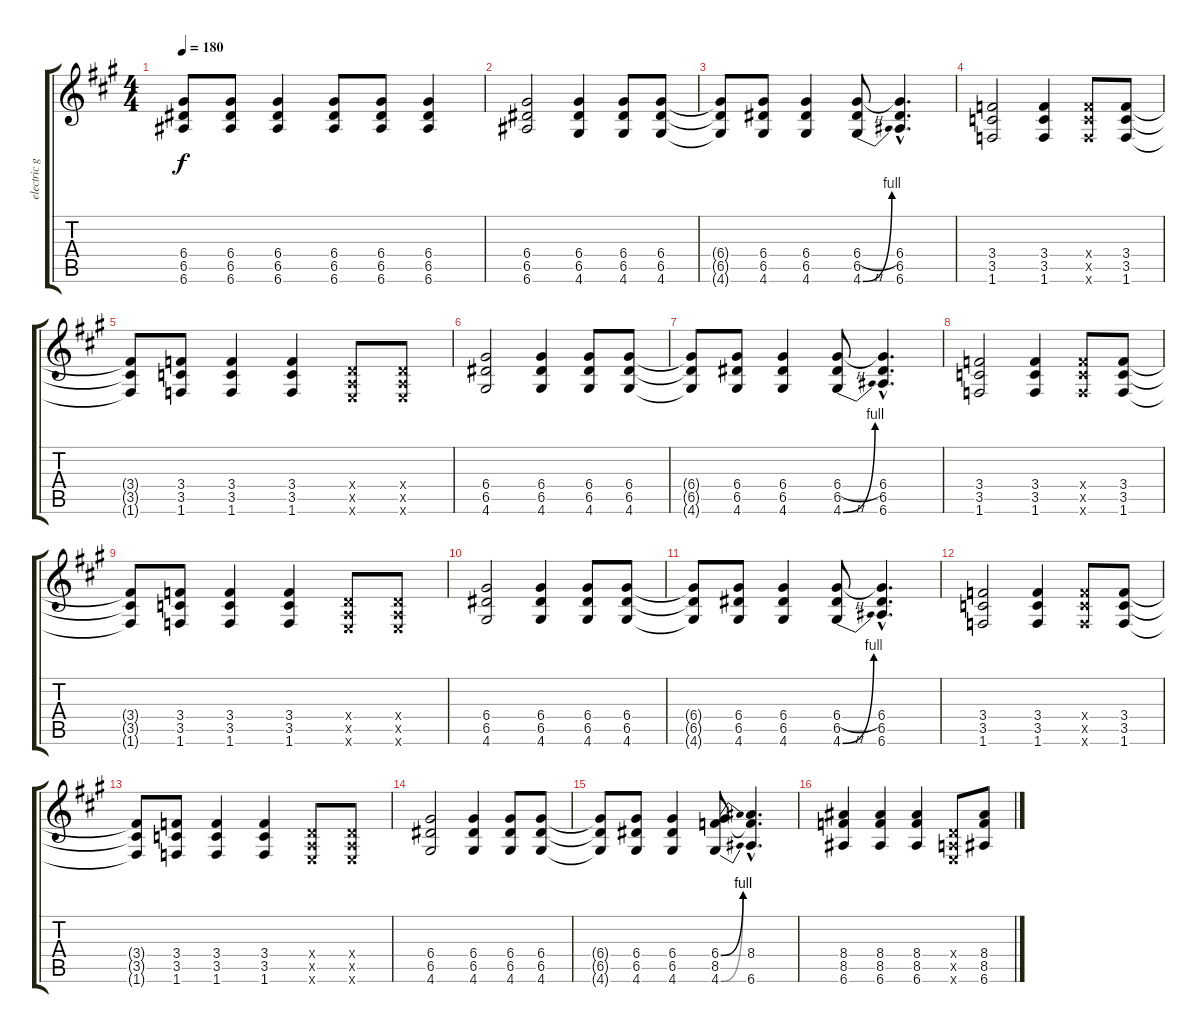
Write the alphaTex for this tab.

\track ("electric guitar 1" "electric g") {instrument electricguitarclean}
\staff {score tabs}
\tuning (E4 B3 G3 D3 A2 E2) {hide}
\ts (4 4)
\tempo 180
\clef g2
\ks a
(6.4{t} 6.5{t} 6.6{t}).8{dy f} (6.4 6.5 6.6).8 (6.4 6.5 6.6).4 (6.4 6.5 6.6).8 (6.4 6.5 6.6).8 (6.4 6.5 6.6).4 |
(6.4 6.5 6.6).2 (6.4 6.5 4.6).4 (6.4 6.5 4.6).8 (6.4 6.5 4.6).8 |
(6.4{t} 6.5{t} 4.6{t}).8 (6.4 6.5 4.6).8 (6.4 6.5 4.6).4 (6.4{h} 6.5 4.6{be (bend 0 0 60 4)}).8 (6.4{hac} 6.5{hac} 6.6{hac}).4{d} |
(3.4 3.5 1.6).2 (3.4 3.5 1.6).4 (3.4{x} 3.5{x} 1.6{x}).8 (3.4 3.5 1.6).8 |
(3.4{t} 3.5{t} 1.6{t}).8 (3.4 3.5 1.6).8 (3.4 3.5 1.6).4 (3.4 3.5 1.6).4 (0.4{x} 0.5{x} 0.6{x}).8 (0.4{x} 0.5{x} 0.6{x}).8 |
(6.4 6.5 4.6).2 (6.4 6.5 4.6).4 (6.4 6.5 4.6).8 (6.4 6.5 4.6).8 |
(6.4{t} 6.5{t} 4.6{t}).8 (6.4 6.5 4.6).8 (6.4 6.5 4.6).4 (6.4{h} 6.5 4.6{be (bend 0 0 60 4)}).8 (6.4{hac} 6.5{hac} 6.6{hac}).4{d} |
(3.4 3.5 1.6).2 (3.4 3.5 1.6).4 (3.4{x} 3.5{x} 1.6{x}).8 (3.4 3.5 1.6).8 |
(3.4{t} 3.5{t} 1.6{t}).8 (3.4 3.5 1.6).8 (3.4 3.5 1.6).4 (3.4 3.5 1.6).4 (0.4{x} 0.5{x} 0.6{x}).8 (0.4{x} 0.5{x} 0.6{x}).8 |
(6.4 6.5 4.6).2 (6.4 6.5 4.6).4 (6.4 6.5 4.6).8 (6.4 6.5 4.6).8 |
(6.4{t} 6.5{t} 4.6{t}).8 (6.4 6.5 4.6).8 (6.4 6.5 4.6).4 (6.4{h} 6.5 4.6{be (bend 0 0 60 4)}).8 (6.4{hac} 6.5{hac} 6.6{hac}).4{d} |
(3.4 3.5 1.6).2 (3.4 3.5 1.6).4 (3.4{x} 3.5{x} 1.6{x}).8 (3.4 3.5 1.6).8 |
(3.4{t} 3.5{t} 1.6{t}).8 (3.4 3.5 1.6).8 (3.4 3.5 1.6).4 (3.4 3.5 1.6).4 (0.4{x} 0.5{x} 0.6{x}).8 (0.4{x} 0.5{x} 0.6{x}).8 |
(6.4 6.5 4.6).2 (6.4 6.5 4.6).4 (6.4 6.5 4.6).8 (6.4 6.5 4.6).8 |
(6.4{t} 6.5{t} 4.6{t}).8 (6.4 6.5 4.6).8 (6.4 6.5 4.6).4 (6.4{be (bend 0 0 60 4)} 8.5 4.6{be (bend 0 0 60 4)}).8 (8.4{hac} 8.5{hac t} 6.6{hac}).4{d} |
(8.4 8.5 6.6).4 (8.4 8.5 6.6).4 (8.4 8.5 6.6).4 (0.4{x} 0.5{x} 0.6{x}).8 (8.4 8.5 6.6).8
